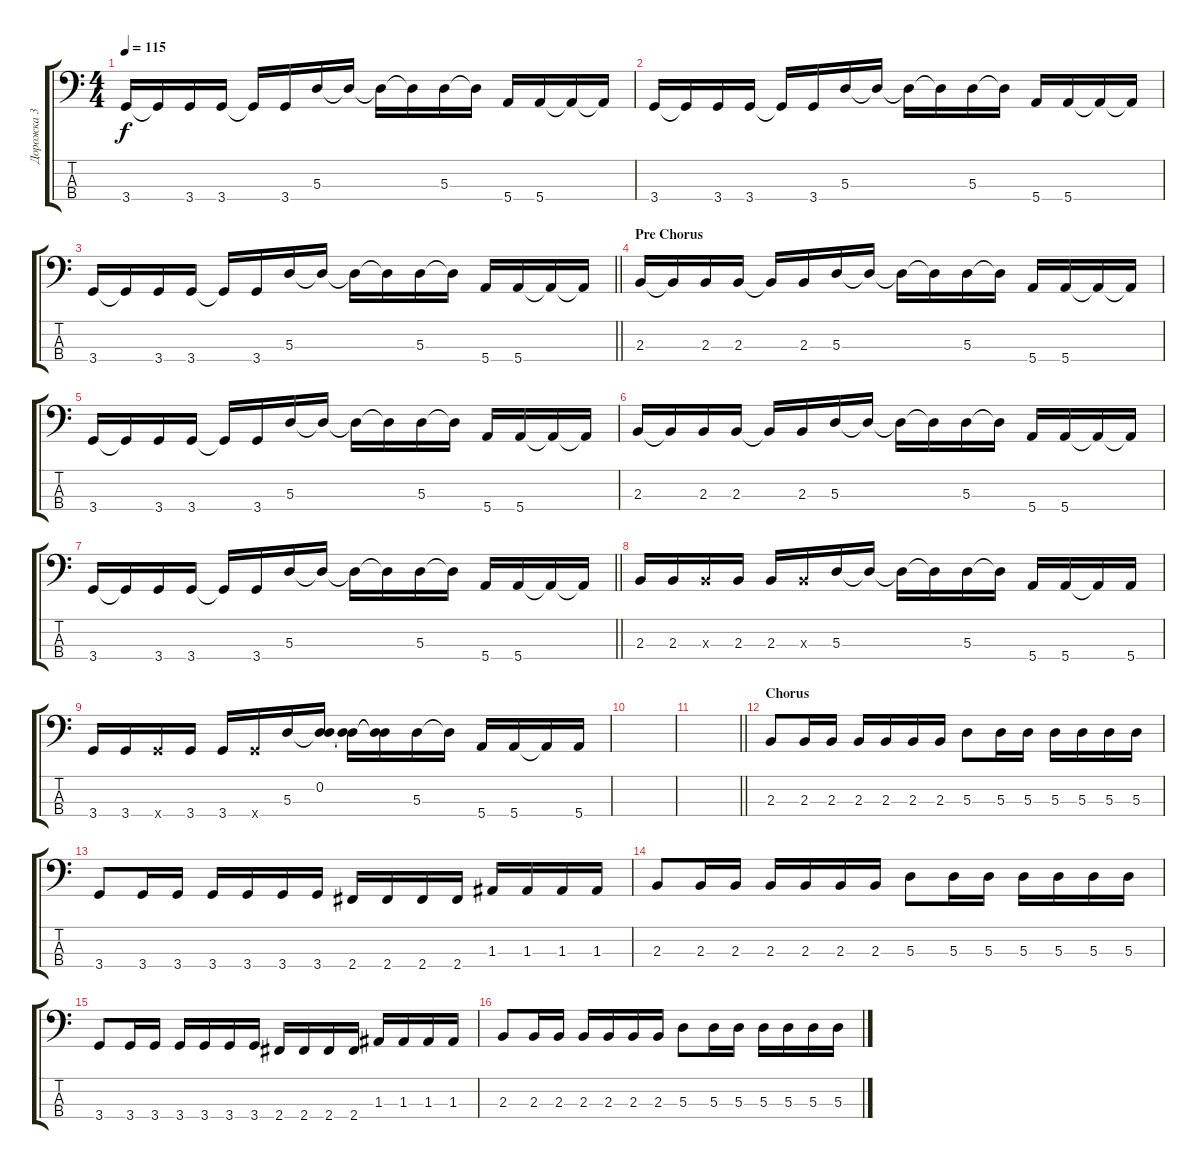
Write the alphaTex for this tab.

\track ("Дорожка 3" "Дорожка 3") {instrument electricbassfinger}
\staff {score tabs}
\tuning (G2 D2 A1 E1) {hide}
\ts (4 4)
\tempo 115
\clef f4
\ks c
3.4.16{dy f} 3.4{t}.16 3.4.16 3.4.16 3.4{t}.16 3.4.16 5.3.16 5.3{t}.16 5.3{t}.16 5.3{t}.16 5.3.16 5.3{t}.16 5.4.16 5.4.16 5.4{t}.16 5.4{t}.16 |
3.4.16 3.4{t}.16 3.4.16 3.4.16 3.4{t}.16 3.4.16 5.3.16 5.3{t}.16 5.3{t}.16 5.3{t}.16 5.3.16 5.3{t}.16 5.4.16 5.4.16 5.4{t}.16 5.4{t}.16 |
\barLineRight lightlight
3.4.16 3.4{t}.16 3.4.16 3.4.16 3.4{t}.16 3.4.16 5.3.16 5.3{t}.16 5.3{t}.16 5.3{t}.16 5.3.16 5.3{t}.16 5.4.16 5.4.16 5.4{t}.16 5.4{t}.16 |
\section ("" "Pre Chorus")
2.3.16 2.3{t}.16 2.3.16 2.3.16 2.3{t}.16 2.3.16 5.3.16 5.3{t}.16 5.3{t}.16 5.3{t}.16 5.3.16 5.3{t}.16 5.4.16 5.4.16 5.4{t}.16 5.4{t}.16 |
3.4.16 3.4{t}.16 3.4.16 3.4.16 3.4{t}.16 3.4.16 5.3.16 5.3{t}.16 5.3{t}.16 5.3{t}.16 5.3.16 5.3{t}.16 5.4.16 5.4.16 5.4{t}.16 5.4{t}.16 |
2.3.16 2.3{t}.16 2.3.16 2.3.16 2.3{t}.16 2.3.16 5.3.16 5.3{t}.16 5.3{t}.16 5.3{t}.16 5.3.16 5.3{t}.16 5.4.16 5.4.16 5.4{t}.16 5.4{t}.16 |
\barLineRight lightlight
3.4.16 3.4{t}.16 3.4.16 3.4.16 3.4{t}.16 3.4.16 5.3.16 5.3{t}.16 5.3{t}.16 5.3{t}.16 5.3.16 5.3{t}.16 5.4.16 5.4.16 5.4{t}.16 5.4{t}.16 |
2.3.16 2.3.16 2.3{x}.16 2.3.16 2.3.16 2.3{x}.16 5.3.16 5.3{t}.16 5.3{t}.16 5.3{t}.16 5.3.16 5.3{t}.16 5.4.16 5.4.16 5.4{t}.16 5.4.16 |
3.4.16 3.4.16 3.4{x}.16 3.4.16 3.4.16 3.4{x}.16 5.3.16 (0.2 5.3{t}).16 (0.2{t} 5.3{t}).16 (0.2{t} 5.3{t}).16 5.3.16 5.3{t}.16 5.4.16 5.4.16 5.4{t}.16 5.4.16 |
|
\barLineRight lightlight
|
\section ("" "Chorus")
2.3.8 2.3.16 2.3.16 2.3.16 2.3.16 2.3.16 2.3.16 5.3.8 5.3.16 5.3.16 5.3.16 5.3.16 5.3.16 5.3.16 |
3.4.8 3.4.16 3.4.16 3.4.16 3.4.16 3.4.16 3.4.16 2.4.16 2.4.16 2.4.16 2.4.16 1.3.16 1.3.16 1.3.16 1.3.16 |
2.3.8 2.3.16 2.3.16 2.3.16 2.3.16 2.3.16 2.3.16 5.3.8 5.3.16 5.3.16 5.3.16 5.3.16 5.3.16 5.3.16 |
3.4.8 3.4.16 3.4.16 3.4.16 3.4.16 3.4.16 3.4.16 2.4.16 2.4.16 2.4.16 2.4.16 1.3.16 1.3.16 1.3.16 1.3.16 |
2.3.8 2.3.16 2.3.16 2.3.16 2.3.16 2.3.16 2.3.16 5.3.8 5.3.16 5.3.16 5.3.16 5.3.16 5.3.16 5.3.16
